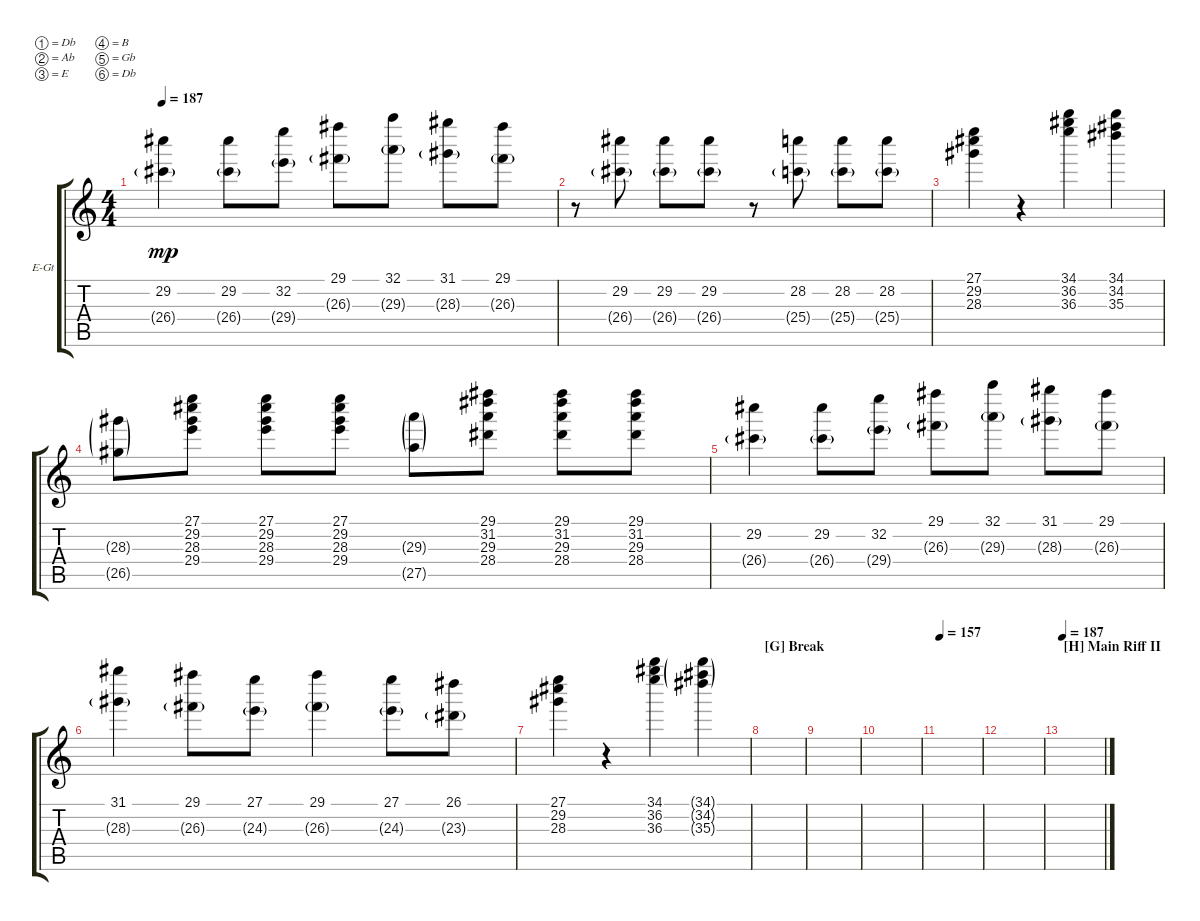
\defaultSystemsLayout 4
\bracketExtendMode groupsimilarinstruments
\firstSystemTrackNameOrientation horizontal
\otherSystemsTrackNameOrientation horizontal
\track ("Synth III" "E-Gt") {instrument stringensemble1}
\staff {score tabs}
\tuning (Db4 Ab3 E3 B2 Gb2 Db2)
\displaytranspose 12
\ts (4 4)
\tempo 187
\clef g2
\scale
0.333333
\ks c
(29.2 26.4{g}).4{dy mp} (29.2 26.4{g}).8 (32.2 29.4{g}).8 (29.1 26.3{g}).8 (32.1 29.3{g}).8 (31.1 28.3{g}).8 (29.1 26.3{g}).8 |
\scale
0.333333 r.8 (29.2 26.4{g}).8 (29.2 26.4{g}).8 (29.2 26.4{g}).8 r.8 (28.2 25.4{g}).8 (28.2 25.4{g}).8 (28.2 25.4{g}).8 |
\scale
0.333333 (27.1 29.2 28.3).4 r.4 (34.1 36.2 36.3).4 (34.1 34.2 35.3).4 |
\scale
0.333333 (28.3{g} 26.5{g}).8 (27.1 29.2 28.3 29.4).8 (27.1 29.2 28.3 29.4).8 (27.1 29.2 28.3 29.4).8 (29.3{g} 27.5{g}).8 (29.1 31.2 29.3 28.4).8 (29.1 31.2 29.3 28.4).8 (29.1 31.2 29.3 28.4).8 |
\scale
0.333333 (29.2 26.4{g}).4 (29.2 26.4{g}).8 (32.2 29.4{g}).8 (29.1 26.3{g}).8 (32.1 29.3{g}).8 (31.1 28.3{g}).8 (29.1 26.3{g}).8 |
\scale
0.333333 (31.1 28.3{g}).4 (29.1 26.3{g}).8 (27.1 24.3{g}).8 (29.1 26.3{g}).4 (27.1 24.3{g}).8 (26.1 23.3{g}).8 |
\scale
0.333333 (27.1 29.2 28.3).4 r.4 (34.1 36.2 36.3).4 (34.1{g} 34.2{g} 35.3{g}).4 |
\section ("G" "Break")
\scale
0.333333 |
\scale
0.333333 |
\scale
0.333333 |
\tempo 157
\scale
0.333333 |
\scale
0.333333 |
\section ("H" "Main Riff II")
\tempo 187
\scale
0.333333 |
\scale
0.333333 |
\scale
0.333333 |
\scale
0.333333
